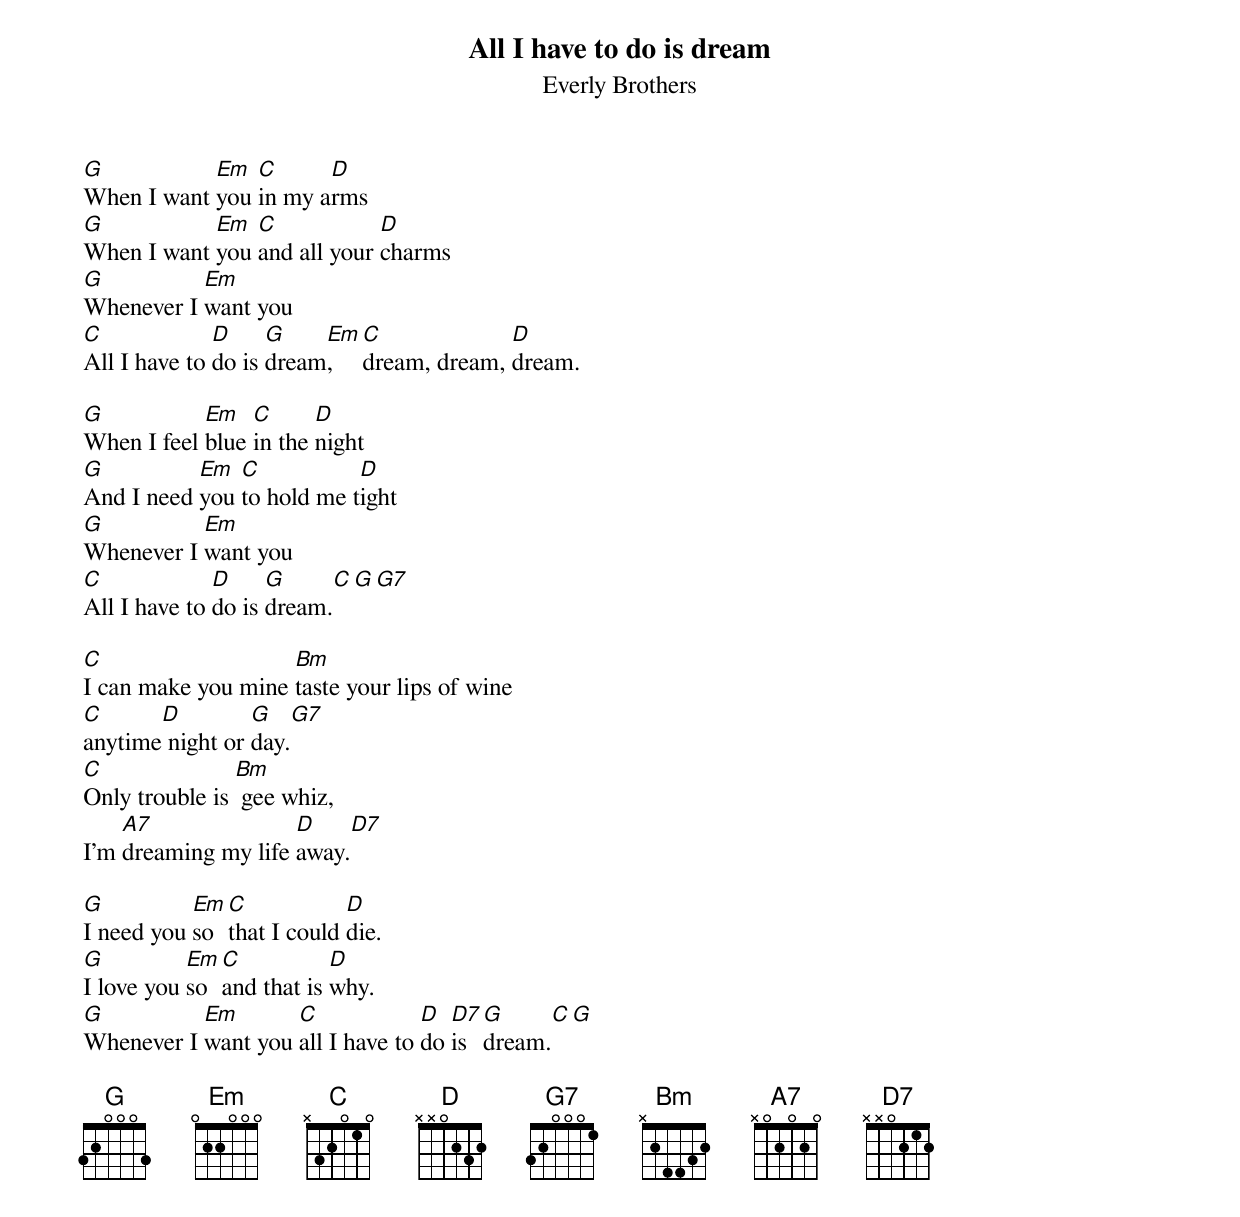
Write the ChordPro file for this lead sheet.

{title:All I have to do is dream}
{subtitle:Everly Brothers}

[G]When I want [Em]you [C]in my a[D]rms
[G]When I want [Em]you [C]and all your [D]charms
[G]Whenever I [Em]want you
[C]All I have to [D]do is [G]dream[Em], [C]dream, dream, [D]dream.

[G]When I feel [Em]blue [C]in the [D]night
[G]And I need [Em]you [C]to hold me t[D]ight
[G]Whenever I [Em]want you
[C]All I have to [D]do is [G]dream.[C][G][G7]

[C]I can make you mine [Bm]taste your lips of wine
[C]anytime[D] night or [G]day.[G7]
[C]Only trouble is [Bm] gee whiz,
I'm [A7]dreaming my life [D]away.[D7]

[G]I need you [Em]so [C]that I could [D]die.
[G]I love you [Em]so [C]and that is [D]why.
[G]Whenever I [Em]want you [C]all I have to [D]do [D7]is [G]dream.[C][G]

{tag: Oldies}
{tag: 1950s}
